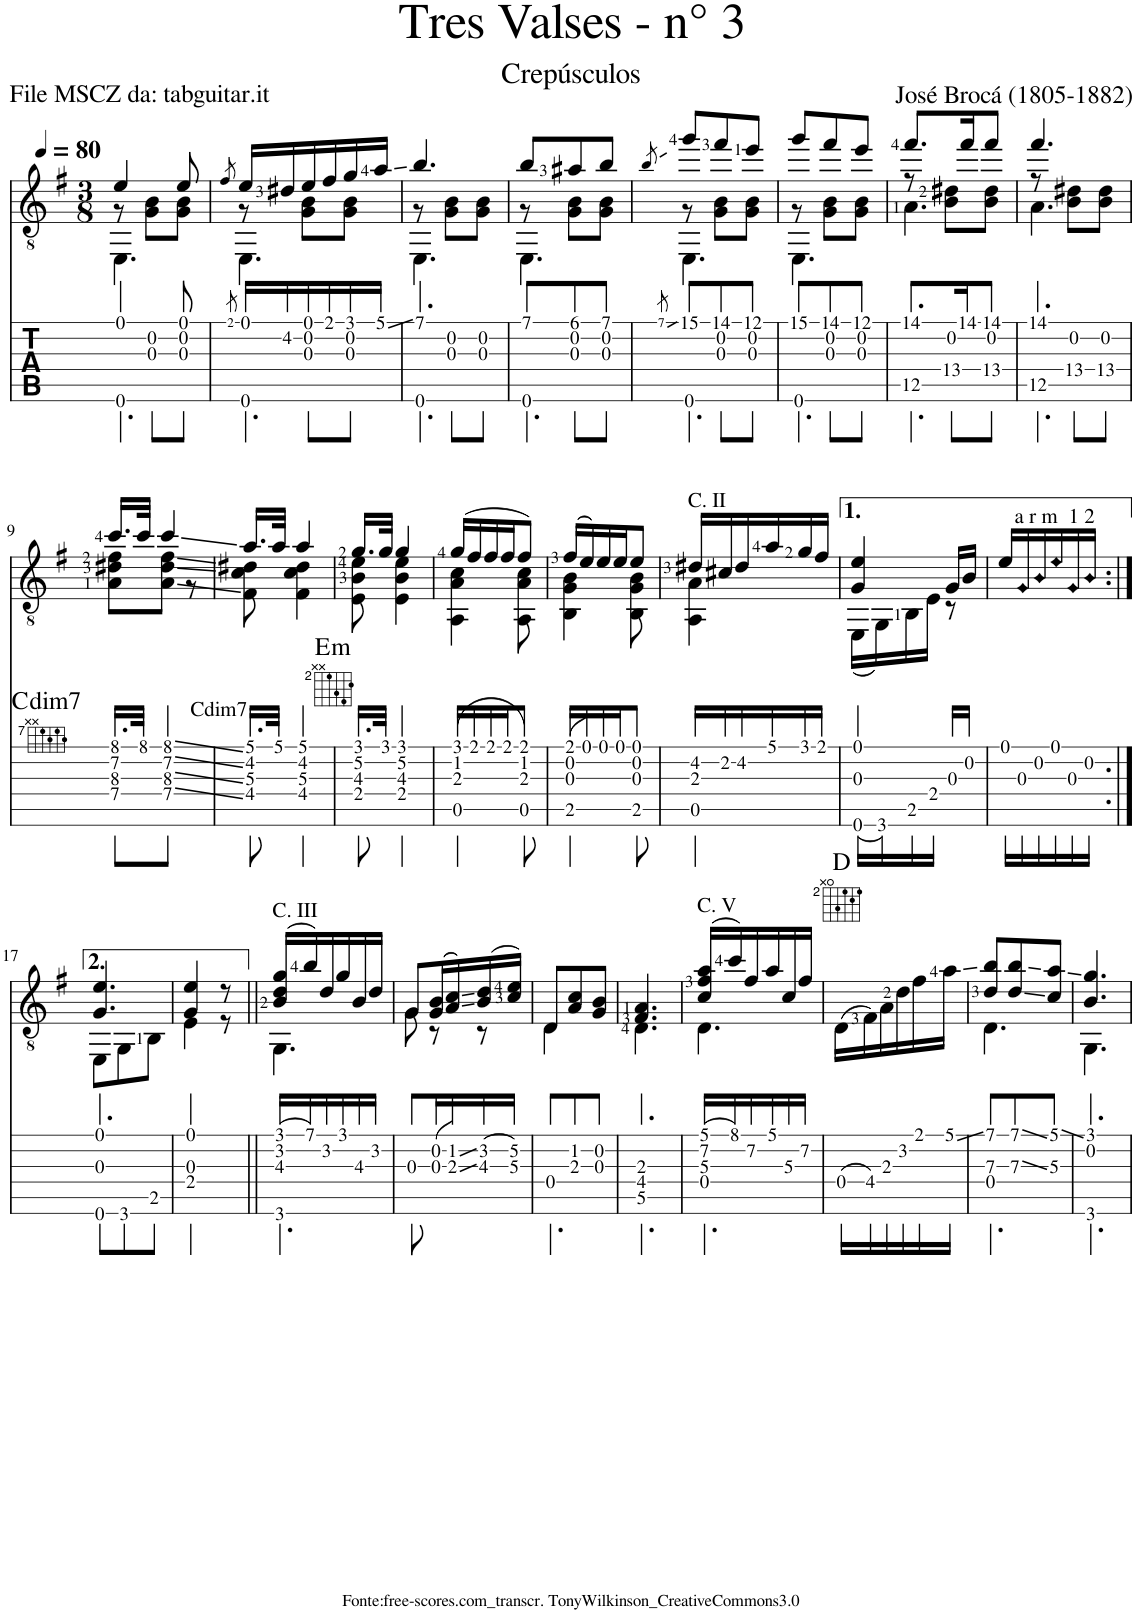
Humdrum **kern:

**kern	**harte	**kern	**harte
*part2	*part2	*part1	*part1
*staff2	*	*staff1	*
*I"Chitarra classica (Intavolatura)	*	*I"Guitar	*
*stria6	*	*	*
*	*	*clefGv2	*
*k[f#]	*	*k[f#]	*
*M3/8	*	*M3/8	*
*MM80	*	*MM80	*
=1	=1	=1	=1
*^	*	*^	*
*	*^	*	*	*^	*
4e/	8r	4.EE\	.	4e/	8r	4.EE\	.
.	8G\ 8B\L	.	.	.	8G\ 8B\L	.	.
8e/	8G\ 8B\J	.	.	8e/	8G\ 8B\J	.	.
=2	=2	=2	=2	=2	=2	=2	=2
8qf#/	.	.	.	8qf#/	.	.	.
16e/LL	8r	4.EE\	.	16e/LL	8r	4.EE\	.
16d#X/	.	.	.	16d#X/	.	.	.
16e/	8G\ 8B\L	.	.	16e/	8G\ 8B\L	.	.
16f#/	.	.	.	16f#/	.	.	.
16g/	8G\ 8B\J	.	.	16g/	8G\ 8B\J	.	.
16a/JJ	.	.	.	16a/JJ	.	.	.
=3	=3	=3	=3	=3	=3	=3	=3
4.b/	8r	4.EE\	.	4.b/	8r	4.EE\	.
.	8G\ 8B\L	.	.	.	8G\ 8B\L	.	.
.	8G\ 8B\J	.	.	.	8G\ 8B\J	.	.
=4	=4	=4	=4	=4	=4	=4	=4
8b/L	8r	4.EE\	.	8b/L	8r	4.EE\	.
8a#X/	8G\ 8B\L	.	.	8a#X/	8G\ 8B\L	.	.
8b/J	8G\ 8B\J	.	.	8b/J	8G\ 8B\J	.	.
=5	=5	=5	=5	=5	=5	=5	=5
8qb/	.	.	.	8qb/	.	.	.
8gg/L	8r	4.EE\	.	8gg/L	8r	4.EE\	.
8ff#/	8G\ 8B\L	.	.	8ff#/	8G\ 8B\L	.	.
8ee/J	8G\ 8B\J	.	.	8ee/J	8G\ 8B\J	.	.
=6	=6	=6	=6	=6	=6	=6	=6
8gg/L	8r	4.EE\	.	8gg/L	8r	4.EE\	.
8ff#/	8G\ 8B\L	.	.	8ff#/	8G\ 8B\L	.	.
8ee/J	8G\ 8B\J	.	.	8ee/J	8G\ 8B\J	.	.
=7	=7	=7	=7	=7	=7	=7	=7
8.ff#/L	8r	4.A\	.	8.ff#/L	8r	4.A\	.
.	8d#X\ 8B\L	.	.	.	8B\ 8d#X\L	.	.
16ff#/K	.	.	.	16ff#/K	.	.	.
8ff#/J	8d#\ 8B\J	.	.	8ff#/J	8B\ 8d#\J	.	.
=8	=8	=8	=8	=8	=8	=8	=8
4.ff#/	8r	4.A\	.	4.ff#/	8r	4.A\	.
.	8d#X\ 8B\L	.	.	.	8B\ 8d#X\L	.	.
.	8d#\ 8B\J	.	.	.	8B\ 8d#\J	.	.
*	*v	*v	*	*	*	*	*
*	*	*	*	*v	*v	*
!!LO:LB:g=z
=9	=9	=9	=9	=9	=9
!	!	!LO:H:kt=dim7	!	!	!
16.cc/LL	8A\ 8d#X\ 8f#\L	C:dim7	16.cc/LL	8A\ 8d#X\ 8f#\L	.
32cc/JJk	.	.	32cc/JJk	.	.
4cc/	8A\ 8d#\ 8f#\J	.	4cc/	8A\ 8d#\ 8f#\J	.
.	8r	.	.	8r	.
=10	=10	=10	=10	=10	=10
!LO:TX:a:t=Cdim7	!	!	!	!	!
16.a/LL	8F#\ 8c\ 8d#X\	.	16.a/LL	8F#\ 8c\ 8d#X\	.
32a/JJk	.	.	32a/JJk	.	.
4a/	4F#\ 4c\ 4d#\	.	4a/	4F#\ 4c\ 4d#\	.
=11	=11	=11	=11	=11	=11
!	!	!LO:H:kt=m	!	!	!
16.g/LL	8E\ 8B\ 8e\	E:min	16.g/LL	8E\ 8B\ 8e\	.
32g/JJk	.	.	32g/JJk	.	.
4g/	4E\ 4B\ 4e\	.	4g/	4E\ 4B\ 4e\	.
=12	=12	=12	=12	=12	=12
(16g/LL	4AA\ 4A\ 4c\	.	(16g/LL	4AA\ 4A\ 4c\	.
16f#/	.	.	16f#/	.	.
16f#/	.	.	16f#/	.	.
16f#/J	.	.	16f#/J	.	.
8f#/J)	8AA\ 8A\ 8c\	.	8f#/J)	8AA\ 8A\ 8c\	.
=13	=13	=13	=13	=13	=13
(16f#/LL	4BB\ 4G\ 4B\	.	(16f#/LL	4BB\ 4G\ 4B\	.
16e/)	.	.	16e/)	.	.
16e/	.	.	16e/	.	.
16e/J	.	.	16e/J	.	.
8e/J	8BB\ 8G\ 8B\	.	8e/J	8BB\ 8G\ 8B\	.
=14	=14	=14	=14	=14	=14
!	!	!	!LO:TX:a:t=C. II	!	!
16d#X/LL	4AA\ 4A\	.	16d#X/LL	4AA\ 4A\	.
16c#X/	.	.	16c#X/	.	.
16d#/	.	.	16d#/	.	.
16a/	.	.	16a/	.	.
16g/	8ryy	.	16g/	8ryy	.
16f#/JJ	.	.	16f#/JJ	.	.
=15	=15	=15	=15	=15	=15
4G/ 4e/	(16EE\LL	.	4G/ 4e/	(16EE\LL	.
.	16GG\)	.	.	16GG\)	.
.	16BB\	.	.	16BB\	.
.	16E\JJ	.	.	16E\JJ	.
16G/LL	8r	.	16G/LL	8r	.
16B/JJ	.	.	16B/JJ	.	.
*v	*v	*	*	*	*
*	*	*v	*v	*
=16	=16	=16	=16
16e\LL	.	16e/LL	.
!	!	!LO:TX:a:t=a r m  1 2	!
16G\	.	16G/	.
16B\	.	16B/	.
16e\	.	16e/	.
16G\	.	16G/	.
16B\JJ	.	16B/JJ	.
!!LO:LB:g=z
=17:|!	=17:|!	=17:|!	=17:|!
*^	*	*^	*
4.G/ 4.e/	8EE\L	.	4.G/ 4.e/	8EE\L	.
.	8GG\	.	.	8GG\	.
.	8BB\J	.	.	8BB\J	.
=18	=18	=18	=18	=18	=18
4G/ 4e/	4E\	.	4G/ 4e/	4E\	.
8r	8r	.	8r	8r	.
=19||	=19||	=19||	=19||	=19||	=19||
!	!	!	!LO:TX:a:t=C. III	!	!
(16B/ 16d/ 16g/LL	4.GG\	.	(16B/ 16d/ 16g/LL	4.GG\	.
16b/)	.	.	16b/)	.	.
16d/	.	.	16d/	.	.
16g/	.	.	16g/	.	.
16B/	.	.	16B/	.	.
16d/JJ	.	.	16d/JJ	.	.
=20	=20	=20	=20	=20	=20
8G/L	8G\	.	8G/L	8G\	.
(16G/ 16B/L	8r	.	(16G/ 16B/L	8r	.
16A/ 16c/)	.	.	16A/ 16c/)	.	.
(16B/ 16d/	8r	.	(16B/ 16d/	8r	.
16c/ 16e/JJ)	.	.	16c/ 16e/JJ)	.	.
=21	=21	=21	=21	=21	=21
8D/L	4.D\	.	8D/L	4.D\	.
8A/ 8c/	.	.	8A/ 8c/	.	.
8G/ 8B/J	.	.	8G/ 8B/J	.	.
=22	=22	=22	=22	=22	=22
4.F#/ 4.A/	4.D\	.	4.F#/ 4.A/	4.D\	.
=23	=23	=23	=23	=23	=23
!	!	!	!LO:TX:a:t=C. V	!	!
(16c/ 16f#/ 16a/LL	4.D\	.	(16c/ 16f#/ 16a/LL	4.D\	.
16cc/)	.	.	16cc/)	.	.
16f#/	.	.	16f#/	.	.
16a/	.	.	16a/	.	.
16c/	.	.	16c/	.	.
16f#/JJ	.	.	16f#/JJ	.	.
*v	*v	*	*	*	*
*	*	*v	*v	*
=24	=24	=24	=24
(16D\LL	.	(16D\LL	D:maj
16F#\)	.	16F#\)	.
16A\	.	16A\	.
16d\	.	16d\	.
16f#\	.	16f#\	.
16a\JJ	.	16a\JJ	.
=25	=25	=25	=25
*^	*	*^	*
8d/ 8b/L	4.D\	.	8d/ 8b/L	4.D\	.
8d/ 8b/	.	.	8d/ 8b/	.	.
8c/ 8a/J	.	.	8c/ 8a/J	.	.
=26	=26	=26	=26	=26	=26
4.B/ 4.g/	4.GG\	.	4.B/ 4.g/	4.GG\	.
*v	*v	*	*	*	*
*	*	*v	*v	*
=	=	=	=
*-	*-	*-	*-
